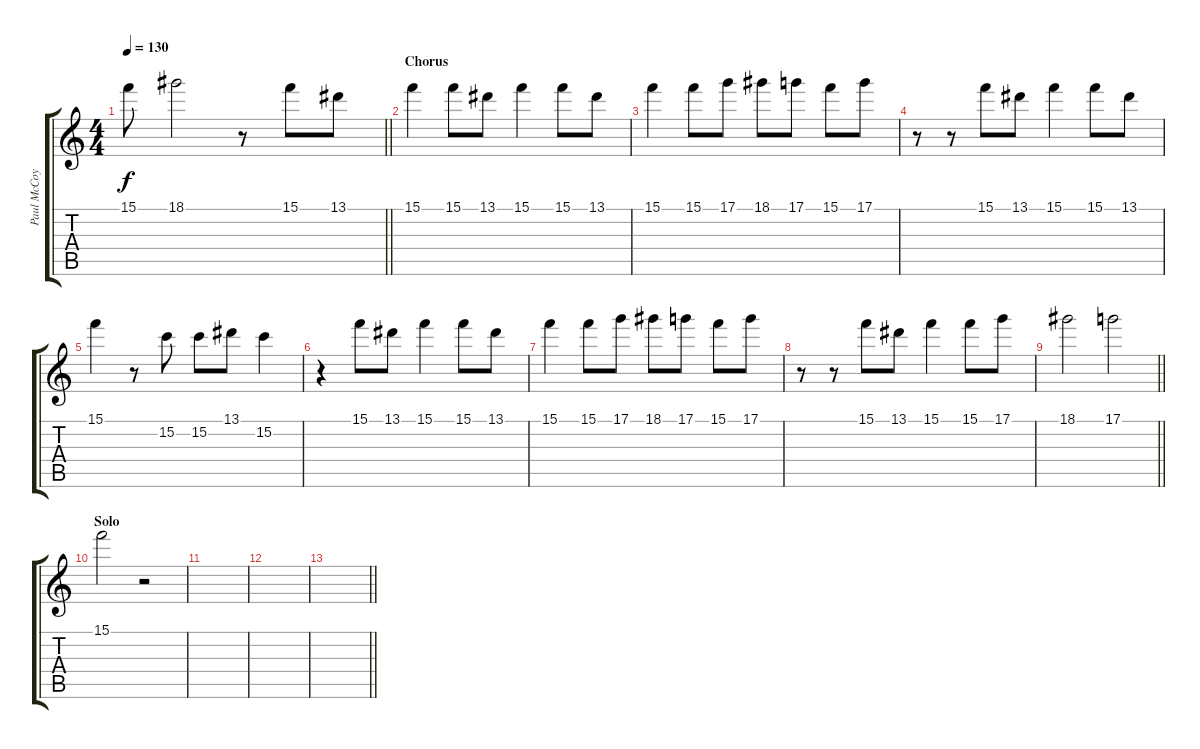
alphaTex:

\track ("Paul McCoy - Vocals" "Paul McCoy") {instrument distortionguitar}
\staff {score tabs}
\tuning (D4 A3 F3 C3 G2 C2) {hide}
\ts (4 4)
\tempo 130
\clef g2
\barLineRight lightlight
\ks c
15.1{t}.8{dy f} 18.1.2 r.8 15.1.8 13.1.8 |
\section ("" "Chorus")
15.1.4 15.1.8 13.1.8 15.1.4 15.1.8 13.1.8 |
15.1.4 15.1.8 17.1.8 18.1.8 17.1.8 15.1.8 17.1.8 |
r.8 r.8 15.1.8 13.1.8 15.1.4 15.1.8 13.1.8 |
15.1.4 r.8 15.2.8 15.2.8 13.1.8 15.2.4 |
r.4 15.1.8 13.1.8 15.1.4 15.1.8 13.1.8 |
15.1.4 15.1.8 17.1.8 18.1.8 17.1.8 15.1.8 17.1.8 |
r.8 r.8 15.1.8 13.1.8 15.1.4 15.1.8 17.1.8 |
\barLineRight lightlight
18.1.2 17.1.2 |
\section ("" "Solo")
15.1.2 r.2 |
|
|
\barLineRight lightlight
